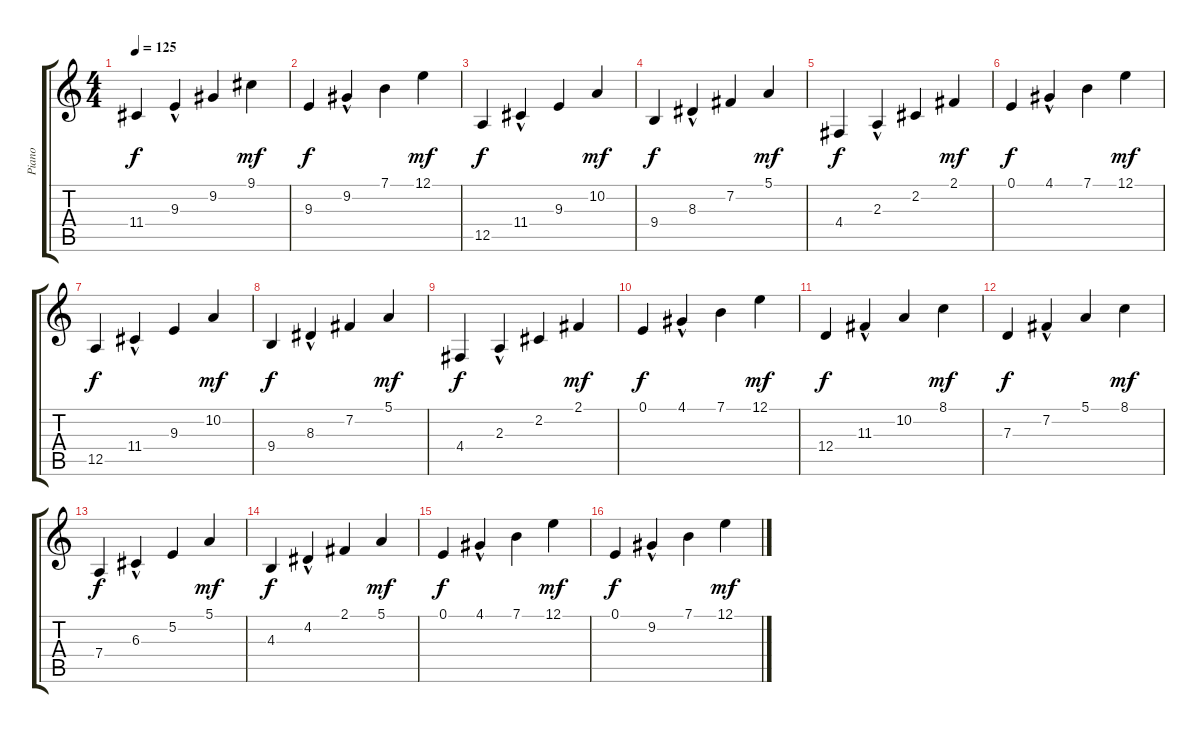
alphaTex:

\track ("Piano" "Piano") {instrument acousticgrandpiano}
\staff {score tabs}
\tuning (E4 B3 G3 D3 A2 E2) {hide}
\ts (4 4)
\tempo 125
\clef g2
\ks c
11.4.4{dy f} 9.3{hac}.4 9.2.4 9.1.4{dy mf} |
9.3.4{dy f} 9.2{hac}.4 7.1.4 12.1.4{dy mf} |
12.5.4{dy f} 11.4{hac}.4 9.3.4 10.2.4{dy mf} |
9.4.4{dy f} 8.3{hac}.4 7.2.4 5.1.4{dy mf} |
4.4.4{dy f} 2.3{hac}.4 2.2.4 2.1.4{dy mf} |
0.1.4{dy f} 4.1{hac}.4 7.1.4 12.1.4{dy mf} |
12.5.4{dy f} 11.4{hac}.4 9.3.4 10.2.4{dy mf} |
9.4.4{dy f} 8.3{hac}.4 7.2.4 5.1.4{dy mf} |
4.4.4{dy f} 2.3{hac}.4 2.2.4 2.1.4{dy mf} |
0.1.4{dy f} 4.1{hac}.4 7.1.4 12.1.4{dy mf} |
12.4.4{dy f} 11.3{hac}.4 10.2.4 8.1.4{dy mf} |
7.3.4{dy f} 7.2{hac}.4 5.1.4 8.1.4{dy mf} |
7.4.4{dy f} 6.3{hac}.4 5.2.4 5.1.4{dy mf} |
4.3.4{dy f} 4.2{hac}.4 2.1.4 5.1.4{dy mf} |
0.1.4{dy f} 4.1{hac}.4 7.1.4 12.1.4{dy mf} |
0.1.4{dy f} 9.2{hac}.4 7.1.4 12.1.4{dy mf}
